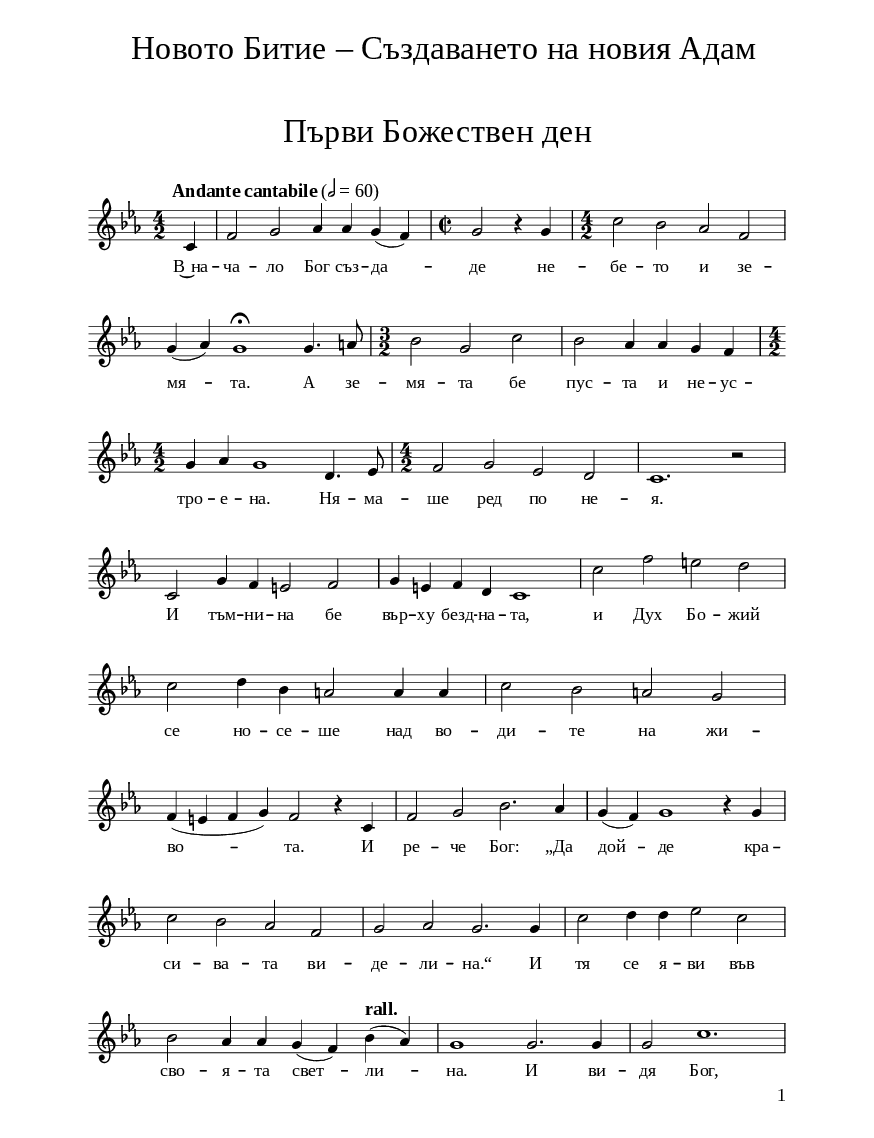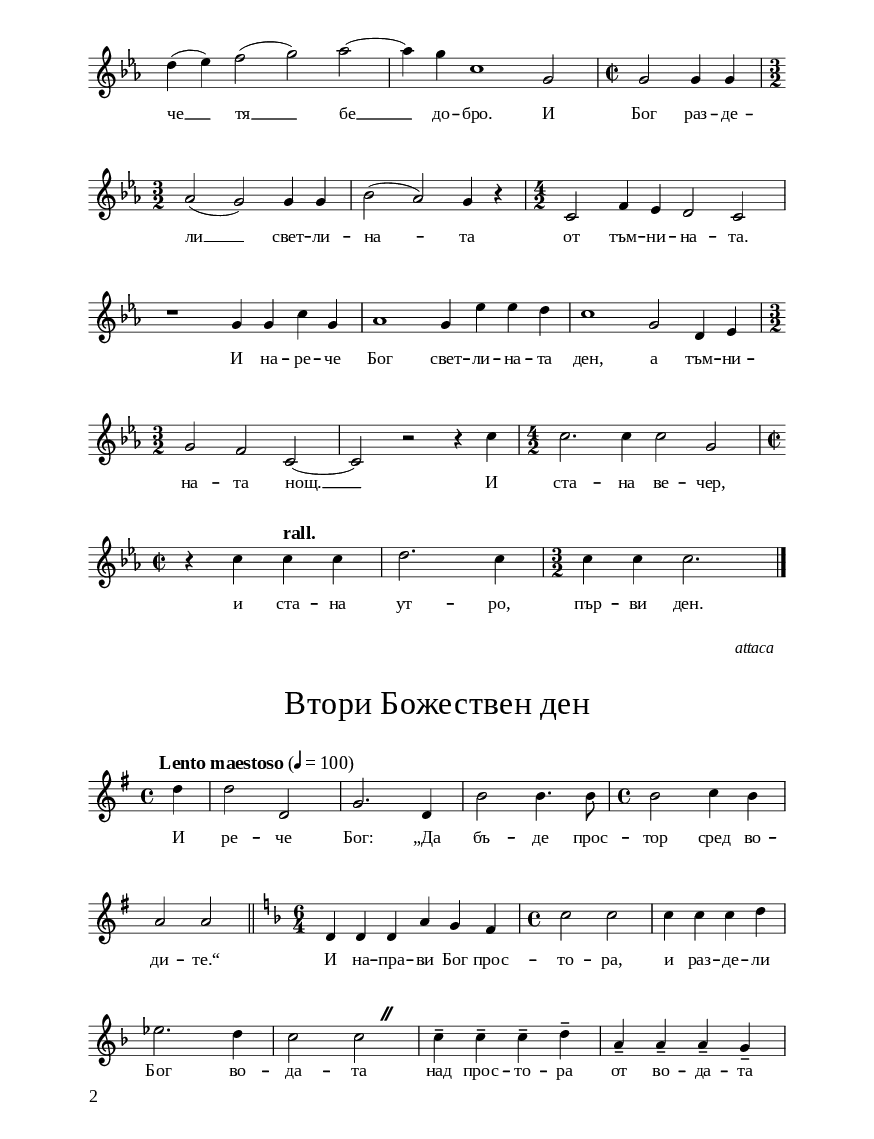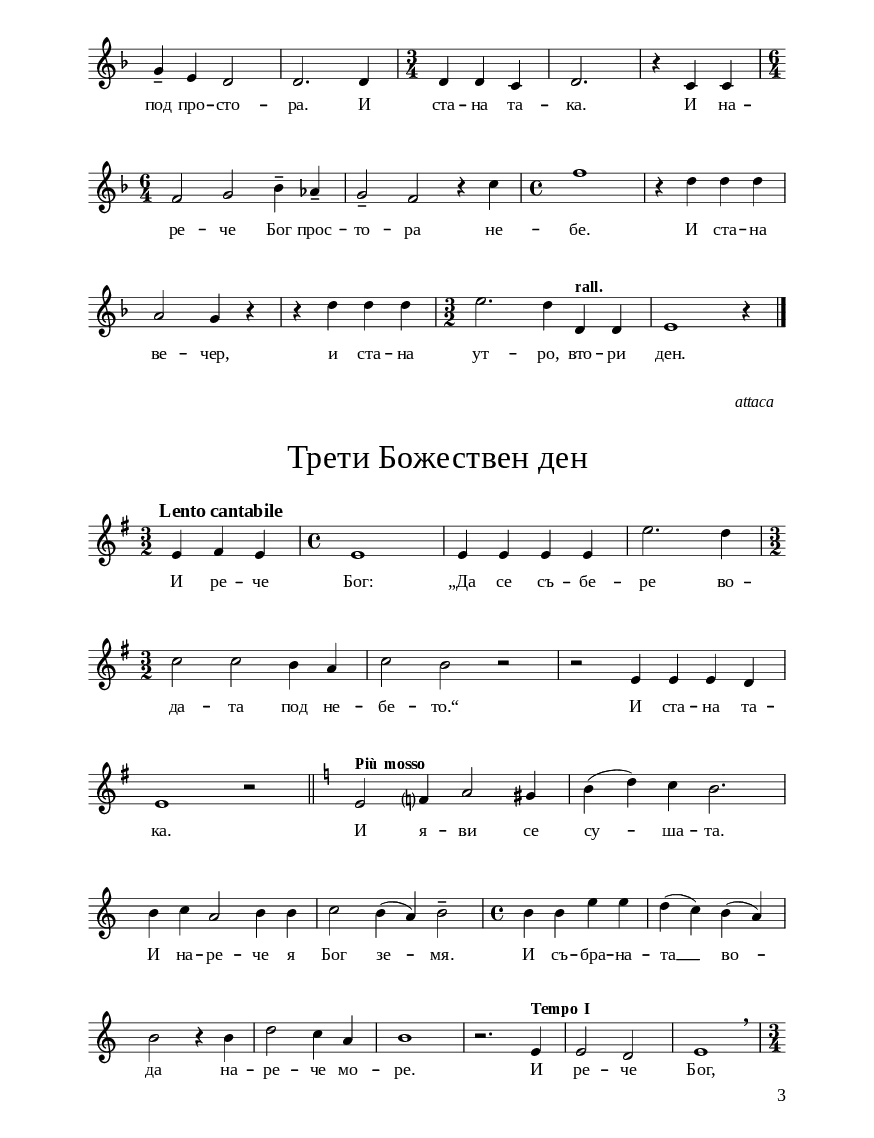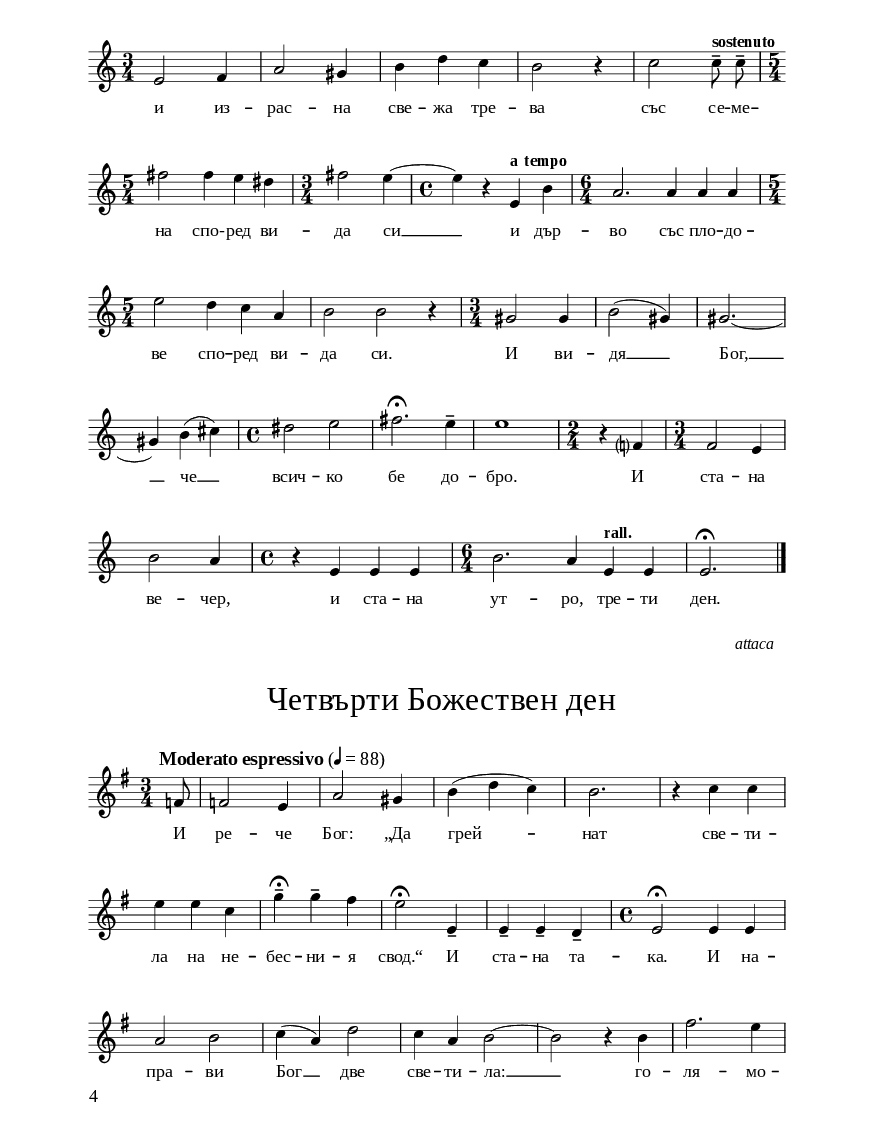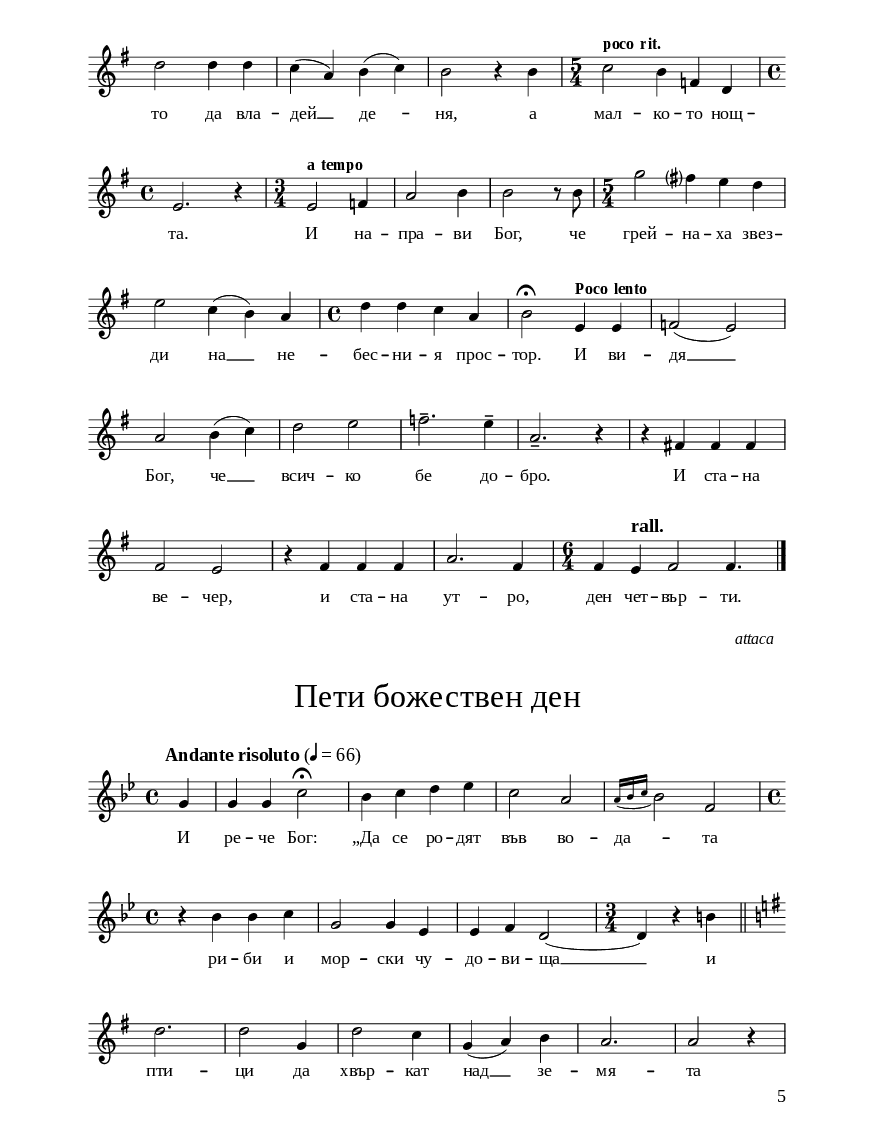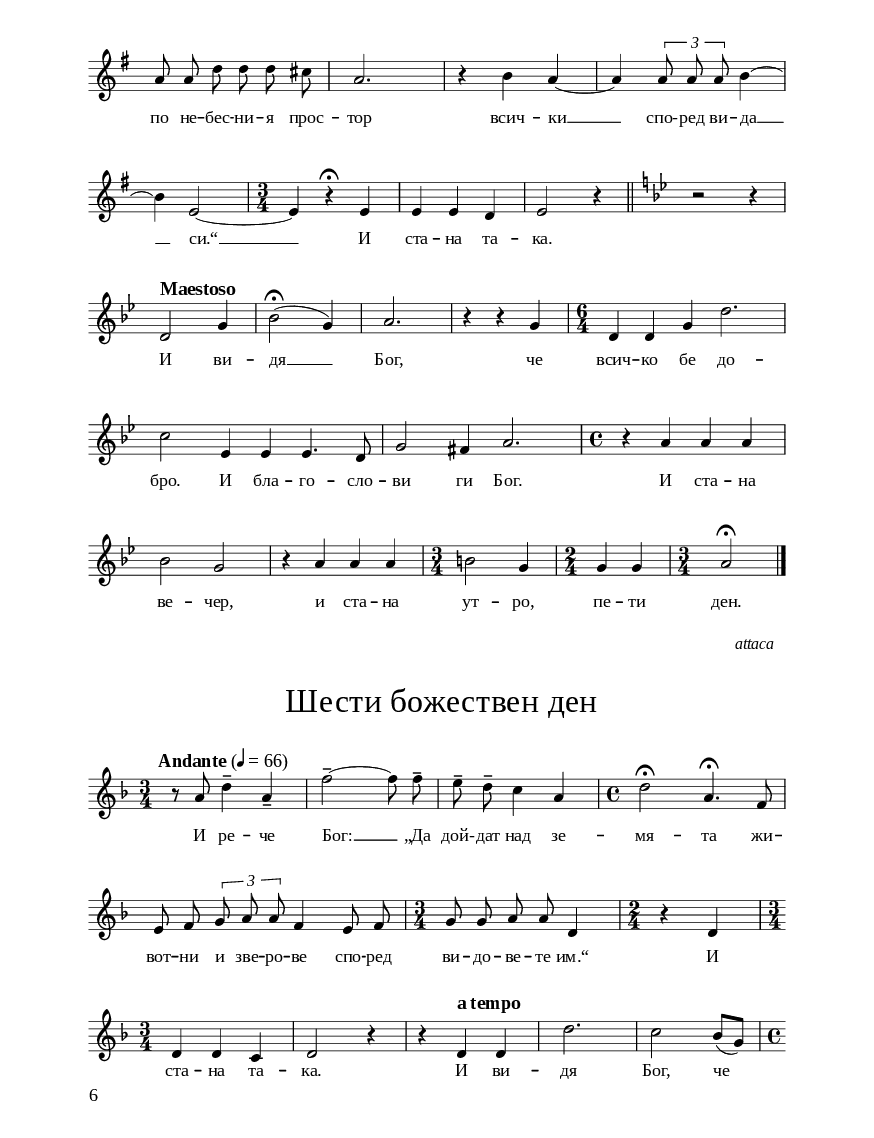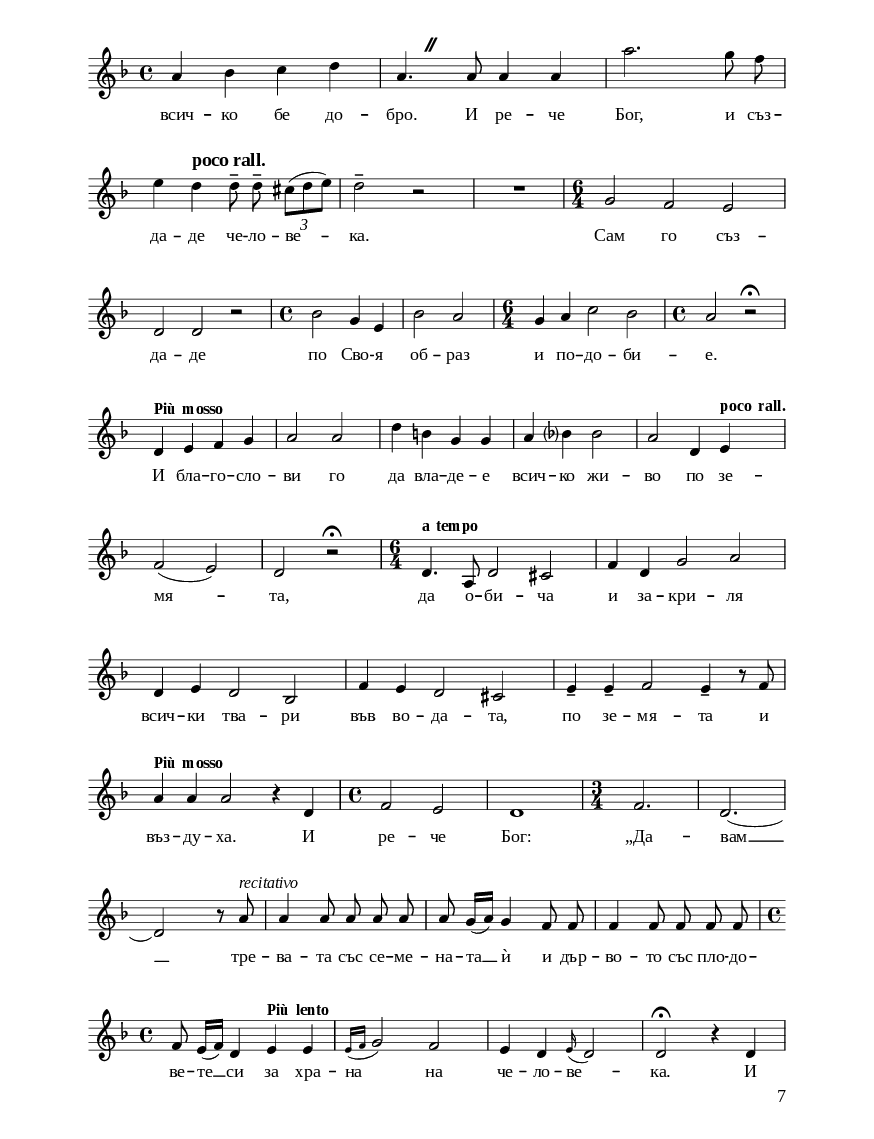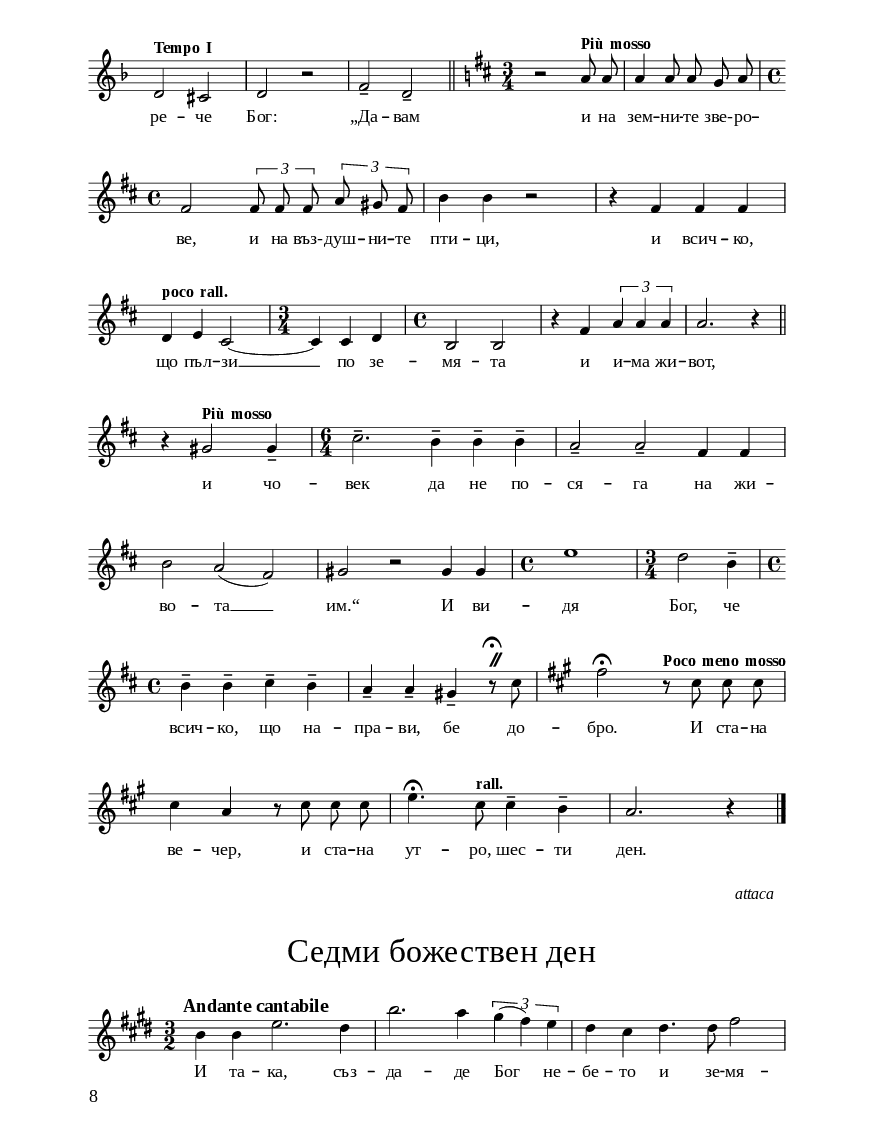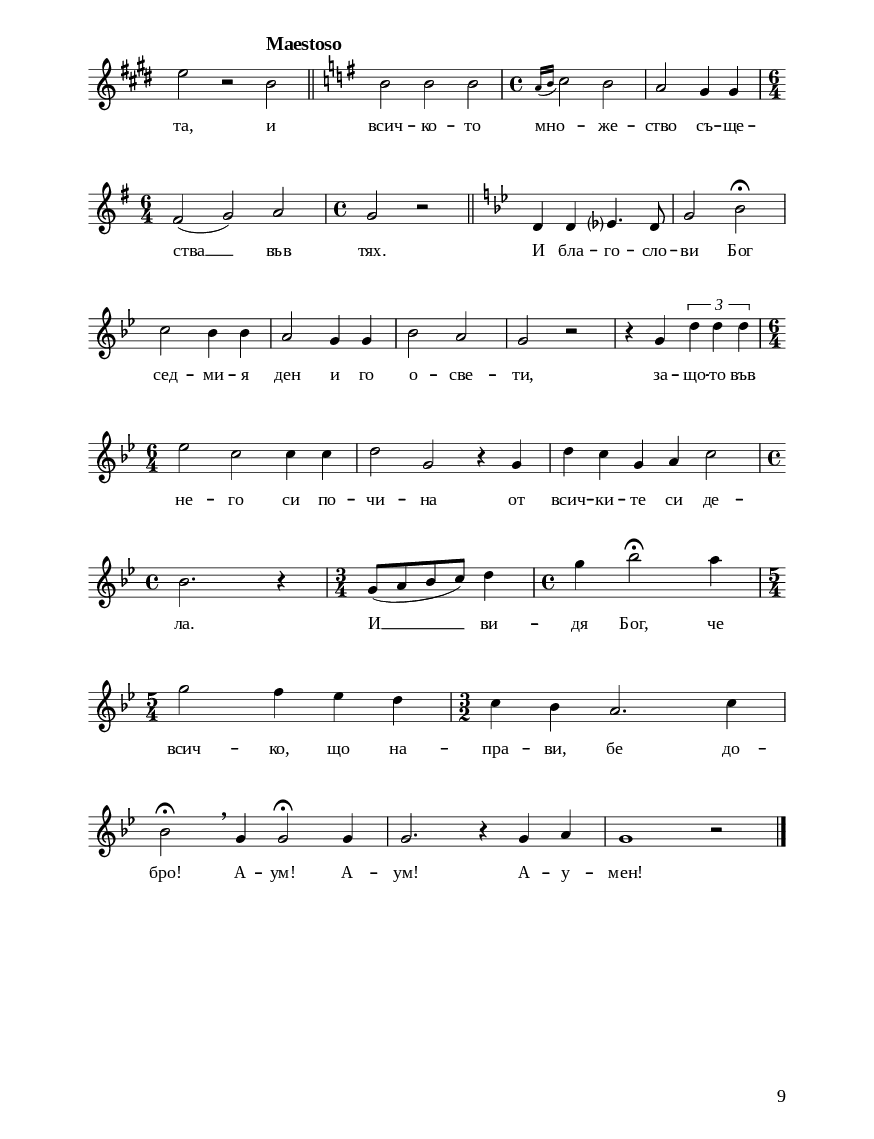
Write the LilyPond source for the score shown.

\version "2.24.2"

% include paper part and global functions
\include "include/globals.ily"

\bookpart {
   \label #'ref191
  \tocItem \markup "Новото Битие"
  \label #'ref191_1
  \tocItem \markup "     Първи Божествен ден"
  \include "include/bookpart-paper.ily"
  \markup \center-column \normal-text \fontsize #6.5 {
    \center-align
    \line { "     Новото Битие – Създаването на новия Адам" }
     \center-align
   
    \vspace #-0.1
    \center-align
   
    \vspace #-0.1
    \center-align
     \hspace #5.1
  
    \center-align
    \line \fontsize #-3 { " " }
  }
  \score {
    \include "include/score-layout.ily"

    \new Voice \absolute {
      \clef treble
      \key c \minor
      \time 4/2
      \tempoFunc "Andante cantabile" 2 "60"
      \autoBeamOff
      \partial 4
      c'4 | f'2 g'2
      as'4 as'4 g'4 ( f'4 ) | \time 2/2 g'2 r4 g'4 | % 3
      \time 4/2 c''2 bes'2 as'2 f'2 \break | % 4
      g'4 ( as'4 ) g'1 \fermata g'4. a'8 | % 5
      \time 3/2  bes'2 g'2 c''2 | % 6
      bes'2 as'4 as'4 g'4 f'4 \break | % 7
      \time 4/2  g'4 as'4 g'1 d'4. es'8 | % 8
      \time 4/2  f'2 g'2 es'2 d'2 | % 9
      c'1. r2 \break |
      c'2 g'4 f'4 e'2 f'2 | % 11
      g'4 e'4 f'4 d'4 c'1 | % 12
      c''2 f''2 e''2 d''2 \break | % 13
      c''2 d''4 bes'4 a'2 a'4 a'4 | % 14
      c''2 bes'2 a'2 g'2 \break | % 15
      f'4 ( e'4 f'4 g'4 ) f'2 r4 c'4 | % 16
      f'2 g'2 bes'2. as'4 | % 17
      g'4 ( f'4 ) g'1 r4 g'4 \break | % 18
      c''2 bes'2 as'2 f'2 | % 19
      g'2 as'2 g'2. g'4 |
      c''2 d''4 d''4 es''2 c''2 \break | % 21
      bes'2 as'4 as'4 g'4 ( f'4 )  \tempo "rall." bes'4( as'4 )
      | % 22
      g'1 g'2. g'4 | % 23
      g'2 c''1.  | % 24
      d''4 ( es''4 ) f''2 ( g''2 ) as''2 ~ | % 25
      as''4 g''4 c''1 g'2 | % 26
      \time 2/2  g'2 g'4 g'4 \break | % 27
      \time 3/2  as'2 ( g'2 ) g'4 g'4 | % 28
      bes'2 ( as'2 ) g'4 r4 | % 29
      \time 4/2  c'2 f'4 es'4 d'2 c'2 \break |
      r1 g'4 g'4 c''4 g'4 | % 31
      as'1 g'4 es''4 es''4 d''4 | % 32
      c''1 g'2 d'4 es'4 \break | % 33
      \time 3/2  g'2 f'2 c'2 ~ | % 34
      c'2 r2 r4 c''4 | % 35
      \time 4/2  c''2. c''4 c''2 g'2 \break | % 36
      \time 2/2  r4 c''4 \tempo "rall."  c''4c''4 | % 37
      d''2. c''4 | % 38
      \time 3/2 c''4 c''4 c''2. \bar "|."
    }

    \addlyrics {
      В~на -- ча --
      ло Бог съз -- да -- де не -- бе -- то и зе --
      мя -- та. А зе -- мя -- та бе пус -- та и не
      -- ус -- тро -- е -- на. Ня -- ма -- ше ред по
      не -- я. И тъм -- ни -- на бе вър -- ху безд --
      на -- та, и Дух Бо -- жий се но -- се -- ше
      над во -- ди -- те на жи -- во -- та. И ре --
      че Бог: „Да дой -- де кра -- си -- ва -- та ви
      -- де -- ли -- на.“ И тя се я -- ви във сво --
      я -- та свет -- ли -- на. И ви -- дя Бог, че __
      тя __ бе __ до -- бро. И Бог раз -- де -- ли __ свет --
      ли -- на -- та от тъм -- ни -- на -- та. И на --
      ре -- че Бог свет -- ли -- на -- та ден, а тъм
      -- ни -- на -- та нощ. __ И ста -- на ве -- чер, и
      ста -- на ут -- ро, пър -- ви ден.}

      \header {
        title = \titleFunc "Първи Божествен ден" "Părvi Božestven den"
      }

      \midi{}

    } % score

    \markup \raise #2.8 \override #'(baseline-skip . 2) {
      \column {
        \fill-line \italic { "" "" \concat {"attaca" "   " }}
      }
    }

    \label #'ref192
    \tocItem \markup "     Втори Божествен ден"
    \include "include/bookpart-paper.ily"
    \score {
      \include "include/score-layout.ily"

      \new Voice \absolute {
        \clef treble
        \key g \major
        \time 4/4
        \tempoFunc "Lento maestoso" 4 "100"
        \autoBeamOff
        \partial 4  d''4 | % 2
        d''2 d'2 | % 3
        g'2. d'4 | % 4
        b'2 b'4. b'8 | % 5
        \time 4/4 b'2 c''4 b'4 \break | % 6
        a'2 a'2 \bar "||"
        | % 7
        \time 6/4  | % 7
        \key d \minor
        d'4 d'4 d'4 a'4 g'4
        f'4 | % 8
        \time 4/4  | % 8
        c''2 c''2 | % 9
        c''4 c''4 c''4 d''4 \break|
        es''2. d''4  | % 11
        c''2 c''2^\markup { "     " \musicglyph "scripts.caesura.straight" } | % 12
        c''4 -- c''4 -- c''4 -- d''4
        -- | % 13
        a'4 -- a'4 -- a'4 -- g'4 -- \break | % 14
        g'4 -- e'4 d'2 | % 15
        d'2. d'4  | % 16
        \time 3/4  | % 16
        d'4 d'4 c'4 | % 17
        d'2. | % 18
        r4 c'4 c'4 | % 19
        \time 6/4  | % 19
        f'2 g'2 bes'4 -- as'4 -- |

        g'2 -- f'2 r4 c''4 | % 21
        \time 4/4  | % 21
        f''1  | % 22
        r4 d''4 d''4 d''4 \break | % 23
        a'2 g'4 r4 | % 24
        r4 d''4 d''4 d''4 | % 25
        \time 3/2  | % 25
        e''2. d''4 d'4 ^\markup{ \bold {rall.} }
        d'4 | % 26
        e'1 r4 \bar "|."
      }

      \addlyrics {
        И
        ре -- че Бог: „Да бъ -- де прос --
        тор сред во -- ди -- те.“ И на --
        пра -- ви Бог прос -- то -- ра, и
        раз -- де -- ли Бог во -- да -- та
        над прос -- то -- ра от во -- да --
        та под про -- сто -- ра. И ста --
        на та -- ка. И на -- ре -- че Бог
        прос -- то -- ра не -- бе. И ста --
        на ве -- чер, и ста -- на ут -- ро,
        вто -- ри ден.}

        \header {
          title = \titleFunc "Втори Божествен ден" "Vtori Božestven den"
        }

        \midi{}

      } % score

      \markup \raise #2.8 \override #'(baseline-skip . 2) {
        \column {
          \fill-line \italic { "" "" \concat {"attaca" "   " }}
        }
      }

      \label #'ref193
      \tocItem \markup "     Трети Божествен ден"
      \include "include/bookpart-paper.ily"
      \score {
        \include "include/score-layout.ily"

        \new Voice \absolute {
          \clef treble
          \key e \minor
          \time 3/2
          \tempo "Lento cantabile"
          \autoBeamOff
          \partial 2.
          e'4  fis'4
          e'4 | % 2
          \time 4/4  | % 2
          e'1 | % 3
          e'4  e'4  e'4  e'4 | % 4
          e''2. d''4 \break  | % 5
          \time 3/2   | % 5
          c''2 c''2 b'4  a'4 | % 6
          c''2 b'2 r2 | % 7
          r2  e'4  e'4  e'4  d'4 \break | % 8
          e'1 r2 \bar "||"
          \key a \minor | % 9
          e'2 ^\markup{ \bold {Più mosso} }  f'?4  a'2
          gis'4 |
          b'4 ( d''4 ) c''4 b'2. \break | % 11
          b'4 c''4  a'2 b'4 b'4
          | % 12
          c''2 b'4 (  a'4 ) b'2 -- | % 13
          \time 4/4  | % 13
          b'4 b'4 e''4 e''4 | % 14
          d''4 ( c''4 ) b'4 (  a'4 )
          \break | % 15
          b'2 r4 b'4 | % 16
          d''2 c''4  a'4 | % 17
          b'1 | % 18
          r2.  e'4 ^\markup{ \bold {Tempo I} } | % 19
          e'2  d'2 |
          e'1 \breathe  \break | % 21
          \time 3/4  | % 21
          e'2  f'4  | % 22
          a'2  gis'4 | % 23
          b'4 d''4 c''4 | % 24
          b'2 r4 | % 25
          c''2 c''8 --  ^\markup{ \bold {sostenuto} }
          c''8 -- \break | % 26
          \time 5/4  | % 26
          fis''2 fis''4 e''4 dis''4 | % 27
          \time 3/4  | % 27
          fis''2 e''4 ~ | % 28
          \time 4/4  | % 28
          e''4 r4  e'4 ^\markup{ \bold {a tempo} }
          b'4 | % 29
          \time 6/4  | % 29
          a'2.  a'4  a'4  a'4 \break |
          \time 5/4  |
          e''2 d''4 c''4  a'4  | % 31
          b'2 b'2 r4 | % 32
          \time 3/4  | % 32
          gis'2  gis'4 | % 33
          b'2 (  gis'4 ) | % 34
          gis'2. ~ \break | % 35
          gis'4 b'4 ( cis''4 ) | % 36
          \time 4/4  | % 36
          dis''2 e''2  | % 37
          fis''2. ^\fermata e''4 -- | % 38
          e''1 | % 39
          \time 2/4  | % 39
          r4  f'?4 |
          \time 3/4  |
          f'2  e'4 \break | % 41
          b'2  a'4 | % 42
          \time 4/4  | % 42
          r4  e'4  e'4  e'4 | % 43
          \time 6/4  | % 43
          b'2.  a'4   % 44
          e'4 ^\markup{ \bold {rall.} }  e'4 | e'2. \fermata
          \bar "|."
        }

        \addlyrics {
          И
          ре -- че Бог: „Да се съ -- бе --
          ре во -- да -- та под не -- бе --
          то.“ И ста -- на та -- ка. И я --
          ви се су -- ша -- та. И на --
          ре -- че я Бог зе -- мя. И съ
          -- бра -- на -- та __  во -- да на
          -- ре -- че мо -- ре. И ре -- че
          Бог, и из -- рас -- на све -- жа
          тре -- ва със се -- ме -- на "спо-" --
          ред ви -- да си __  и дър -- во
          със пло -- до -- ве спо -- ред ви --
          да си. И ви -- дя __  Бог, __ че __
          всич -- ко бе до -- бро. И ста
          -- на ве -- чер, и ста -- на ут --
          ро, тре -- ти ден.}

          \header {
            title = \titleFunc "Трети Божествен ден" "Treti Božestven den"
          }

          \midi{}

        } % score

        \markup \raise #2.8 \override #'(baseline-skip . 2) {
          \column {
            \fill-line \italic { "" "" \concat {"attaca" "   " }}
          }
        }

        \label #'ref194
        \tocItem \markup "     Четвърти Божествен ден"
        \include "include/bookpart-paper.ily"
        \score {
          \include "include/score-layout.ily"

          \new Voice \absolute {
            \clef treble
            \key e \minor
            \time 3/4
            \tempoFunc "Moderato espressivo" 4 "88"
            \autoBeamOff
            \partial 8
            f'8  | % 2
            f'2  e'4 | % 3
            a'2  gis'4 | % 4
            b'4 ( d''4 c''4 ) | % 5
            b'2. | % 6
            r4 c''4 c''4 \break  | % 7
            e''4 e''4 c''4 | % 8
            g''4 ^\fermata -- g''4 -- fis''4
            | % 9
            e''2 ^\fermata  e'4 -- |
            e'4 --  e'4 --  d'4 -- | % 11
            \time 4/4  | % 11
            e'2 ^\fermata  e'4  e'4 \break | % 12
            a'2 b'2 | % 13
            c''4 (  a'4 ) d''2 | % 14
            c''4  a'4 b'2 ~ | % 15
            b'2 r4 b'4 | % 16
            fis''2. e''4 \break  | % 17
            d''2 d''4 d''4 | % 18
            c''4 (  a'4 ) b'4 ( c''4 ) | % 19
            b'2 r4 b'4 |
            \time 5/4  |
            c''2 ^\markup{ \bold {poco rit.} } b'4
            f'4  d'4 \break | % 21
            \time 4/4  | % 21
            e'2. r4 | % 22
            \time 3/4  | % 22
            e'2 ^\markup{ \bold {a tempo} }  f'4 | % 23
            a'2 b'4 | % 24
            b'2 r8 b'8 | % 25
            \time 5/4  | % 25
            g''2 fis''?4 e''4 d''4 \break  | % 26
            e''2 c''4 ( b'4 )  a'4 | % 27
            \time 4/4  | % 27
            d''4 d''4 c''4  a'4 | % 28
            b'2 ^\fermata  e'4 ^\markup{ \bold {Poco lento} }
            e'4 | % 29
            f'2 (  e'2 ) \break |
            a'2 b'4 ( c''4 ) | % 31
            d''2 e''2 | % 32
            f''2. -- e''4 --  | % 33
            a'2. -- r4 | % 34
            r4  fis'!4  fis'4  fis'4 \break | % 35
            fis'2  e'2 | % 36
            r4  fis'4  fis'4  fis'4 | % 37
            a'2.  fis'4 | % 38
            \time 6/4  | % 38
            fis'4  \tempo "rall." e'4  fis'2
            fis'4. \bar "|."
          }

          \addlyrics {
            И
            ре -- че Бог: „Да грей --
            нат све -- ти -- ла на не -- бес --
            ни -- я свод.“ И ста -- на та --
            ка. И на -- пра -- ви Бог __  две
            све -- ти -- ла: __  го -- ля -- мо --
            то да вла -- дей __  де -- ня,
            а мал -- ко -- то нощ -- та. И на --
            пра -- ви Бог, че грей -- на -- ха
            звез -- ди на __  не -- бес -- ни --
            я прос -- тор. И ви -- дя __  Бог,
            че __  всич -- ко бе до -- бро. И
            ста -- на ве -- чер, и ста -- на
            ут -- ро, ден чет -- вър -- ти.}

            \header {
              title = \titleFunc " Четвърти Божествен ден" "Četvărti Božestven den"
            }

            \midi{}

          } % score

          \markup \raise #2.8 \override #'(baseline-skip . 2) {
            \column {
              \fill-line \italic { "" "" \concat {"attaca" "   " }}
            }
          }

          \label #'ref195
          \tocItem \markup "     Пети божествен ден "
          \include "include/bookpart-paper.ily"
          \score {
            \include "include/score-layout.ily"

            \new Voice \absolute {
              \clef treble
              \key g \minor
              \time 4/4
              \tempoFunc "Andante risoluto" 4 "66"
              \autoBeamOff
              \partial 4
              g'4
              | % 146
              g'4 g'4 c''2 ^\fermata | % 147
              bes'4  c''4  d''4  es''4 | % 148
              c''2 a'2 | % 149
              \acciaccatura {  a'16 [ bes' c''] } bes'2 f'2 |
              \time 4/4
              r4  bes'4  bes'4  c''4 | % 151
              g'2 g'4 es'4 | % 152
              es'4 f'4 d'2 ~ | % 153
              \time 3/4  | % 153
              d'4 r4  b'4 \bar "||"
              \break | % 154
              \key g \major | % 154
              d''2. | % 155
              d''2 g'4 | % 156
              d''2  c''4 | % 157
              g'4 ( a'4 )  b'4 | % 158
              a'2. | % 159
              a'2 r4 \break |
              a'8 a'8  d''8  d''8  d''8
              cis''8 | % 161
              a'2. | % 162
              r4  b'4 a'4 ~ | % 163
              a'4 %\once \omit TupletBracket
              \times 2/3  {
                a'8 a'8 a'8
              }
              b'4 ~ \break | % 164
              b'4 e'2 ~  | % 165
              \time 3/4 e'4 r4 ^\fermata e'4 | % 166
              e'4 e'4 d'4 | % 167
              e'2 r4 \bar "||"
              \key bes \major | % 168
              r2 r4 | \break % 169
              \tempo "Maestoso" d'2 g'4 |

              bes'2 ( ^\fermata g'4 ) | % 171
              a'2. | % 172
              r4 r4 g'4 | % 173
              \time 6/4  | % 173
              d'4 d'4 g'4  d''2. \break | % 174
              c''2 es'4 es'4 es'4. d'8 | % 175
              g'2 fis'4 a'2. | % 176
              \time 4/4  | % 176
              r4 a'4 a'4 a'4 | \break % 177
              bes'2 g'2 | % 178
              r4 a'4 a'4 a'4 | % 179
              \time 3/4  | % 179
              b'2 g'4 |
              \time 2/4  |
              g'4 g'4 | % 181
              \time 3/4 | % 181
              a'2 \fermata \bar "|."
            }

            \addlyrics {
              И ре -- че Бог:
              „Да се ро -- дят във во --
              да -- та ри -- би и мор -- ски
              чу -- до -- ви -- ща __  и пти -- ци
              да хвър -- кат над __  зе -- мя --
              та по не -- бес -- ни -- я прос --
              тор всич -- ки __  "спо-" -- ред ви --
              да __ си.“ __  И ста -- на та --
              ка. И ви -- дя __  Бог, че всич --
              ко бе до -- бро. И бла -- го --
              сло -- ви ги Бог. И ста -- на ве
              -- чер, и ста -- на ут -- ро, пе --
              ти ден.}

              \header {
                title = \titleFunc "Пети божествен ден" "Peti božestven den"
              }

              \midi{}

            } % score

            \markup \raise #2.8 \override #'(baseline-skip . 2) {
              \column {
                \fill-line \italic { "" "" \concat {"attaca" "   " }}
              }
            }


            \label #'ref195
            \tocItem \markup "     Шести божествен ден "

            \include "include/bookpart-paper.ily"
            \score {
              \include "include/score-layout.ily"

              \new Voice \absolute {
                \clef treble
                \key d \minor
                \time 3/4
                \tempoFunc "Andante" 4 "66"
                \autoBeamOff
                r8 a'8  d''4 -- a'4 --
                | % 183
                f''2 ~ --  f''8  f''8 -- | % 184
                e''8 --  d''8 --  c''4 a'4 | % 185
                \time 4/4  | % 185
                d''2 ^\fermata a'4. ^\fermata f'8 \break | % 186
                e'8 f'8
                \times 2/3  {
                  g'8  a'8 a'8
                }
                f'4 e'8 f'8 | % 187
                \time 3/4  | % 187
                g'8 g'8 a'8 a'8 d'4 | % 188
                \time 2/4  | % 188
                r4 d'4  \break | % 189
                \time 3/4  | % 189
                d'4 d'4 c'4 |
                d'2 r4 | % 191
                r4 \tempo "a tempo" d'4  d'4 | % 192
                d''2. | % 193
                c''2 bes'8 ( [ g'8 ) ] \break | % 194
                \time 4/4  | % 194
                a'4  bes'4  c''4  d''4  | % 195

                a'4.^\markup {
                  \concat { "       " \musicglyph #"scripts.caesura.straight"}
                } a'8 a'4 a'4 | % 196
                a''2.  g''8 f''8 \break | % 197
                e''4 \tempo "poco rall." d''4
                d''8 --  d''8 -- \once \omit TupletBracket
                \times 2/3  {
                  cis''8 ( [  d''8  e''8 ) ]
                } |
                d''2  -- r2 | % 199
                R1 |
                \time 6/4  |
                g'2 f'2 e'2 \break | % 201
                d'2 d'2 r2  | % 202
                \time 4/4  | % 202
                bes'2 g'4 e'4 | % 203
                bes'2 a'2 | % 204
                \time 6/4  | % 204
                g'4 a'4  c''2  bes'2 | % 205
                \time 4/4  | % 205
                a'2 r2 ^\fermata \break | % 206
                d'4 ^\markup{ \bold {Più mosso} } e'4 f'4
                g'4 | % 207
                a'2 a'2 | % 208
                d''4  b'4 g'4 g'4 | % 209
                a'4  bes'?4  bes'2 |
                a'2 d'4 e'4  ^\markup{ \bold {poco rall.} } \break  | % 211
                f'2 ( e'2 ) | % 212
                d'2 r2 ^\fermata | % 213
                \time 6/4  | % 213
                d'4. ^\markup{ \bold {a tempo} } a8 d'2
                cis'2 | % 214
                f'4 d'4 g'2 a'2 \break | % 215
                d'4 e'4 d'2 bes2 | % 216
                f'4 e'4 d'2 cis'2 | % 217
                e'4 -- e'4 -- f'2 e'4 -- r8
                f'8 \break | % 218
                a'4 ^\markup{ \bold {Più mosso} } a'4 a'2 r4
                d'4 | % 219
                \time 4/4  | % 219
                f'2 e'2 |
                d'1  | % 221
                \time 3/4  | % 221
                f'2. | % 222
                d'2. ~ \break | % 223
                d'2 r8 a'8 ^\markup{ \italic {recitativo} } | % 224
                a'4 a'8 a'8 a'8 a'8 | % 225
                a'8 g'16 ( [ a'16 ) ] g'4 f'8
                f'8 | % 226
                f'4 f'8 f'8 f'8 f'8 \break | % 227
                \time 4/4  | % 227
                f'8 e'16 ( [ f'16 ) ] d'4 e'4 ^\markup{ \bold {Più lento} }  e'4 |
                \grace { e'16 [ ( f' ]  } g'2 ) f'2 |
                e'4 d' \grace {
                  e'16 (
                } d'2 ) |
                d'2 \fermata r4 d'4 |
                d'2 ^\markup{ \bold {Tempo I} } cis'2 | % 232
                d'2 r2 | % 233
                f'2 -- d'2 -- | \bar "||" % 234
                \time 3/4  | % 234
                \key d \major r2 a'8 ^\markup{ \bold {Più mosso} } a'8  | % 235
                a'4 a'8 a'8 g'8 a'8 \break | % 236
                \time 4/4  | % 236
                fis'2
                \times 2/3  {
                  fis'8  fis'8 fis'8
                }
                \times 2/3  {
                  a'8  gis'8 fis'8
                }


                | % 237
                b'4  b'4 r2  | % 238
                r4 fis'4 fis'4 fis'4  | \break % 239
                d'4 ^\markup{ \bold {poco rall.} } e'4 cis'2~ |
                \time 3/4  |
                cis'4 cis'4 d'4 | % 241
                \time 4/4  | % 241
                b2 b2 | % 242
                r4 fis'4 \times 2/3 {
                  a'4 a'4 a'4
                }
                | % 243
                a'2. r4 \break | \bar "||"% 244
                r4 gis'2 ^\markup{ \bold {Più mosso} } gis'4 -- | % 245
                \time 6/4  | % 245
                cis''2. --  b'4 --  b'4 --  b'4
                -- | % 246
                a'2 -- a'2 -- fis'4 fis'4
                | % 247
                b'2 a'2 ( fis'2 ) | % 248
                gis'2 r2 gis'4 gis'4 | % 249
                \time 4/4  | % 249
                e''1 |
                \time 3/4  |
                d''2  b'4 -- | % 251
                \time 4/4  | \break % 251
                b'4 --  b'4 --  cis''4 --  b'4
                -- | % 252
                a'4 -- a'4 -- gis'4 -- r8
                ^\markup {
                  \musicglyph #"scripts.caesura.straight"
                }
                ^\fermata
                cis''8  |  % 253
                \key a \major
                fis''2 ^\fermata r8  ^\markup{ \bold {Poco meno mosso} } cis''8
                cis''8  cis''8  \break | % 254
                cis''4 a'4 r8  cis''8  cis''8
                cis''8 | % 255
                e''4. ^\fermata  cis''8 ^\markup{ \bold {rall.} }
                cis''4 --  b'4 -- | % 256
                a'2. r4 \bar "|."


              }
              \addlyrics {
                И ре -- че Бог: __  „Да
                "дой-" -- дат над зе -- мя -- та жи --
                вот -- ни и зве -- ро -- ве спо --
                ред ви -- до -- ве -- те им.“ И
                ста -- на та -- ка. И ви -- дя Бог,
                че  всич -- ко бе до -- бро. И
                ре -- че Бог, и съз -- да -- де че
                -- ло -- ве --  ка. Сам го съз
                -- да -- де по Сво -- я об -- раз и
                по -- до -- би -- е. И бла -- го --
                сло -- ви го да вла -- де -- е
                всич -- ко жи -- во по зе -- мя
                -- та, да о -- би -- ча и за --
                кри -- ля всич -- ки тва -- ри във
                во -- да -- та, по зе -- мя -- та и
                въз -- ду -- ха. И ре -- че Бог:
                „Да -- вам  __ тре -- ва -- та
                със се -- ме -- на -- та __  ѝ и
                дър -- во -- то със пло -- до -- ве
                -- те __  си за хра --
                на на че -- ло --  ве -- ка. И ре --
                че Бог: „Да -- вам и на зем --
                ни -- те "зве-" -- ро -- ве, и на "въз-"
                -- душ -- ни -- те пти -- ци, и всич
                -- ко, що пъл -- зи __ по зе -- мя
                -- та и и -- ма жи -- вот, и чо --
                век да не по -- ся -- га на жи --
                во -- та __ им.“ И ви -- дя Бог,
                че всич -- ко, що на -- пра -- ви,
                бе до -- бро. И ста -- на ве --
                чер, и ста -- на ут -- ро, шес --
                ти ден.
              }

              \header {
                title = \titleFunc " Шести божествен ден" "Šesti božestven den"
              }

              \midi{}

            } % score

            \markup \raise #2.8 \override #'(baseline-skip . 2) {
              \column {
                \fill-line \italic { "" "" \concat {"attaca" "   " }}
              }
            }


            \label #'ref199
            \tocItem \markup "     Седми божествен ден"
            \include "include/bookpart-paper.ily"
            \score {
              \include "include/score-layout.ily"

              \new Voice \absolute {
                \clef treble
                \key e \major
                \time 3/2
                \tempo "Andante cantabile"
                \autoBeamOff
                b'4  b'4 e''2.  dis''4 | % 258
                b''2.  a''4 \tupletUp  \times 2/3 {
                  \once \override Slur.positions = #'(1 . 1) gis''4 (  fis''4 )  e''4
                }
                | % 259
                dis''4  cis''4  dis''4.  dis''8
                fis''2 \break |
                e''2 r2   \tempo "Maestoso" b'2  \bar
                "||"
                \key g \major | % 261
                b'2  b'2  b'2 | % 262
                \time 4/4  |

                \grace { a'16 ([b'16] } c''2) b'2 | a'2 g'4 g'4 | \break

                \time 6/4  | % 264
                fis'2 ( g'2 ) a'2 | % 265
                \time 4/4  | % 265
                g'2 r2 \bar "||"
                \key g \minor | % 266
                d'4 d'4 es'?4. d'8 | % 267
                g'2  bes'2 ^\fermata \break | % 268
                c''2  bes'4  bes'4 | % 269
                a'2 g'4 g'4 |
                bes'2 a'2 | % 271
                g'2 r2 | % 272
                r4 g'4 \times 2/3 {
                  d''4  d''4  d''4
                }
                \break | % 273
                \time 6/4  | % 273
                es''2  c''2  c''4  c''4 | % 274
                d''2 g'2 r4 g'4 | % 275
                d''4  c''4 g'4 a'4  c''2
                \break | % 276
                \time 4/4  | % 276
                bes'2. r4 | % 277
                \time 3/4  | % 277
                g'8 ( [ a'8 bes'8 c''8 ) ]
                d''4 | % 278
                \time 4/4  | % 278
                g''4  bes''2 ^\fermata  a''4 \break | % 279
                \time 5/4  | % 279
                g''2  f''4  es''4  d''4 |
                \time 3/2  |
                c''4  bes'4 a'2.  c''4 \break | % 281
                bes'2 ^\fermata \breathe g'4 g'2 ^\fermata
                g'4 | % 282
                g'2. r4 g'4 a'4 | % 283
                g'1 r2 \bar "|."
              }
              \addlyrics {
                И та -- ка, съз -- да -- де
                Бог не -- бе -- то и зе -- мя --
                та, и всич -- ко -- то
                мно -- же -- ство съ -- ще -- ства __  във
                тях. И бла -- го -- сло -- ви Бог
                сед -- ми -- я ден и го о -- све --
                ти, за -- що -- то във не -- го си
                по -- чи -- на от всич -- ки -- те
                си де -- ла. И __    ви -- дя
                Бог, че всич -- ко, що на -- пра --
                ви, бе до -- бро! А -- ум! А -- ум!
                А -- у -- мен!}

                \header {
                  title = \titleFunc " Седми божествен ден" "Sedmi božestven den"
                }

                \midi{}

              } % score


            } % bookpart

            % Più mosso
            %
